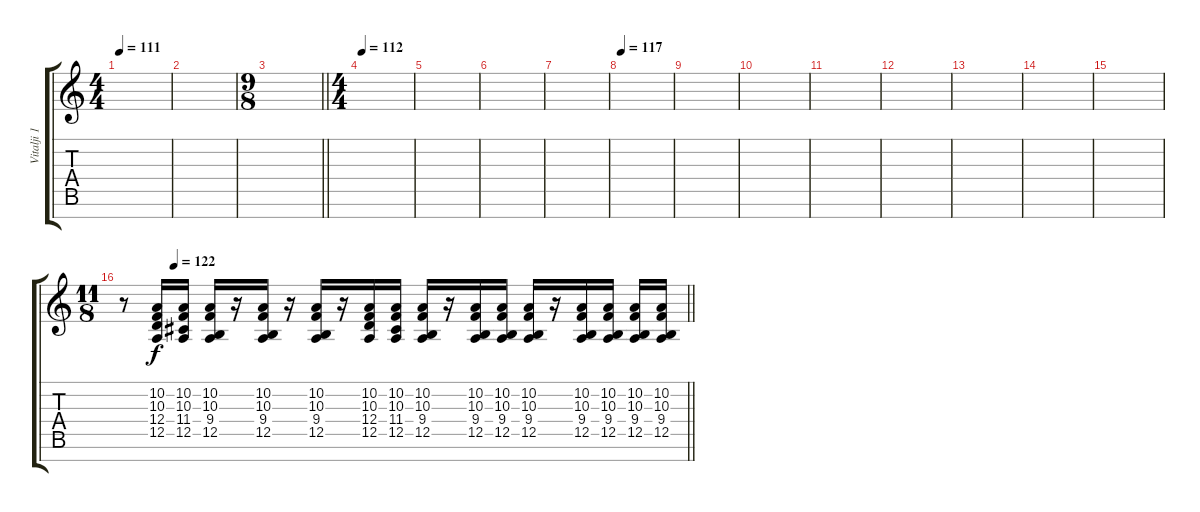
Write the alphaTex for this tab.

\track ("Vitalji 1" "Vitalji 1") {instrument lead1square}
\staff {score tabs}
\tuning (E4 B3 G3 D3 A2 E2 B1) {hide}
\ts (4 4)
\tempo 111
\clef g2
\ks c
|
|
\ts (9 8)
\barLineRight lightlight
|
\ts (4 4)
\section ("" "")
\tempo 112
|
|
|
|
\tempo 117
|
|
|
|
|
|
|
|
\ts (11 8)
\tempo (122 0.09090909090909091)
\barLineRight lightlight
r.8 (10.2 10.3 12.4 12.5).16{dy f instrument acousticgrandpiano} (10.2 10.3 11.4 12.5).16 (10.2 10.3 9.4 12.5).16 r.16 (10.2 10.3 9.4 12.5).16 r.16 (10.2 10.3 9.4 12.5).16 r.16 (10.2 10.3 12.4 12.5).16 (10.2 10.3 11.4 12.5).16 (10.2 10.3 9.4 12.5).16 r.16 (10.2 10.3 9.4 12.5).16 (10.2 10.3 9.4 12.5).16 (10.2 10.3 9.4 12.5).16 r.16 (10.2 10.3 9.4 12.5).16 (10.2 10.3 9.4 12.5).16 (10.2 10.3 9.4 12.5).16 (10.2 10.3 9.4 12.5).16
